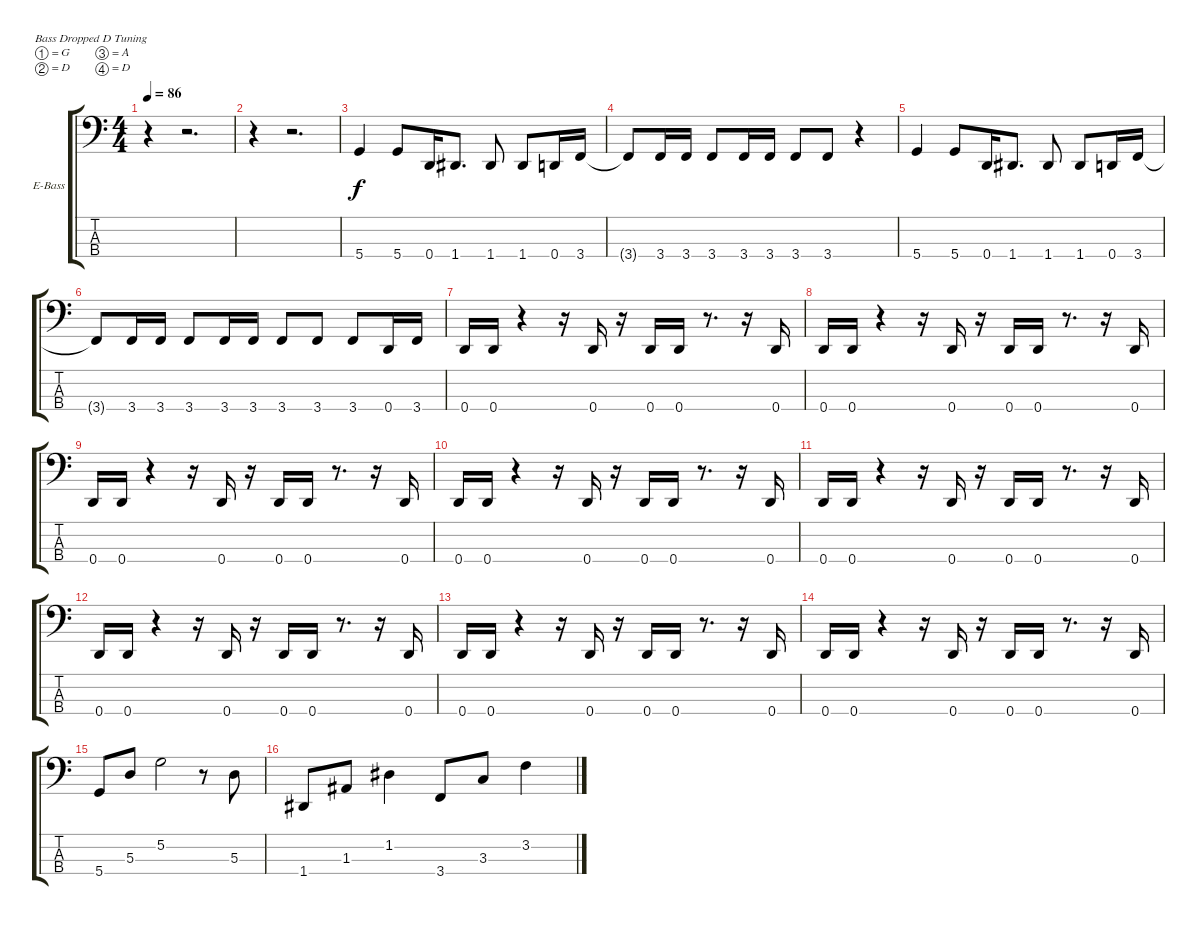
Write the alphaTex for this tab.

\defaultSystemsLayout 4
\bracketExtendMode groupsimilarinstruments
\firstSystemTrackNameOrientation horizontal
\otherSystemsTrackNameOrientation horizontal
\track ("Will Boyd (Bass Guitar)" "E-Bass") {instrument electricbassfinger}
\staff {score tabs}
\tuning (G2 D2 A1 D1)
\ts (4 4)
\tempo 86
\clef f4
\scale
0.485477
\ks c
r.4{dy f instrument electricbassfinger} r.2{d} |
\scale
0.257261 r.4 r.2{d} |
\scale
0.257261 5.4.4 5.4.8 0.4.16 1.4.8{d} 1.4.8 1.4.8 0.4.16 3.4.16 |
\scale
0.333333 3.4{t}.8 3.4.16 3.4.16 3.4.8 3.4.16 3.4.16 3.4.8 3.4.8 r.4 |
\scale
0.333333 5.4.4 5.4.8 0.4.16 1.4.8{d} 1.4.8 1.4.8 0.4.16 3.4.16 |
\scale
0.333333 3.4{t}.8 3.4.16 3.4.16 3.4.8 3.4.16 3.4.16 3.4.8 3.4.8 3.4.8 0.4.16 3.4.16 |
\scale
0.333333 0.4.16 0.4.16 r.4 r.16 0.4.16 r.16 0.4.16 0.4.16 r.8{d} r.16 0.4.16 |
\scale
0.333333 0.4.16 0.4.16 r.4 r.16 0.4.16 r.16 0.4.16 0.4.16 r.8{d} r.16 0.4.16 |
\scale
0.333333 0.4.16 0.4.16 r.4 r.16 0.4.16 r.16 0.4.16 0.4.16 r.8{d} r.16 0.4.16 |
\scale
0.333333 0.4.16 0.4.16 r.4 r.16 0.4.16 r.16 0.4.16 0.4.16 r.8{d} r.16 0.4.16 |
\scale
0.333333 0.4.16 0.4.16 r.4 r.16 0.4.16 r.16 0.4.16 0.4.16 r.8{d} r.16 0.4.16 |
\scale
0.333333 0.4.16 0.4.16 r.4 r.16 0.4.16 r.16 0.4.16 0.4.16 r.8{d} r.16 0.4.16 |
\scale
0.333333 0.4.16 0.4.16 r.4 r.16 0.4.16 r.16 0.4.16 0.4.16 r.8{d} r.16 0.4.16 |
\scale
0.333333 0.4.16 0.4.16 r.4 r.16 0.4.16 r.16 0.4.16 0.4.16 r.8{d} r.16 0.4.16 |
\scale
0.333333 5.4.8 5.3.8 5.2.2 r.8 5.3.8 |
\scale
0.333333 1.4.8 1.3.8 1.2.4 3.4.8 3.3.8 3.2.4
